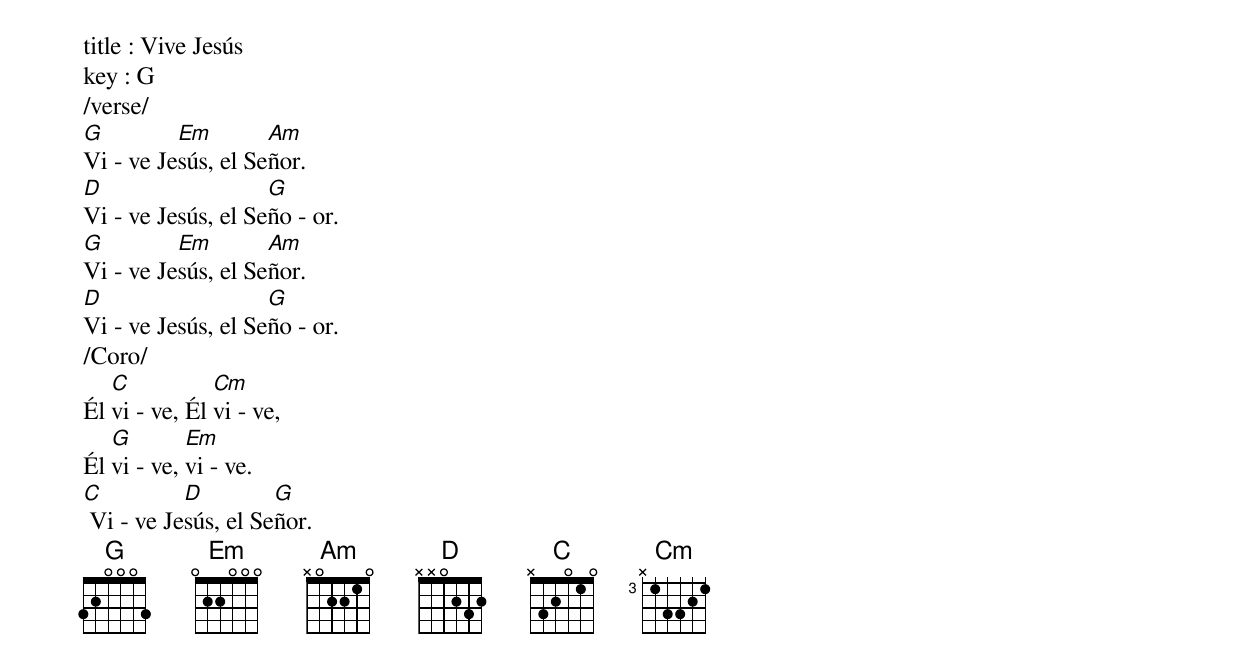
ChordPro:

title : Vive Jesús
key : G
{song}
/verse/
[G]Vi - ve Je[Em]sús, el Se[Am]ñor.
[D]Vi - ve Jesús, el Se[G]ño - or.
[G]Vi - ve Je[Em]sús, el Se[Am]ñor.
[D]Vi - ve Jesús, el Se[G]ño - or.
/Coro/
Él [C]vi - ve, Él [Cm]vi - ve,
Él [G]vi - ve, [Em]vi - ve.
[C] Vi - ve Je[D]sús, el Se[G]ñor.
